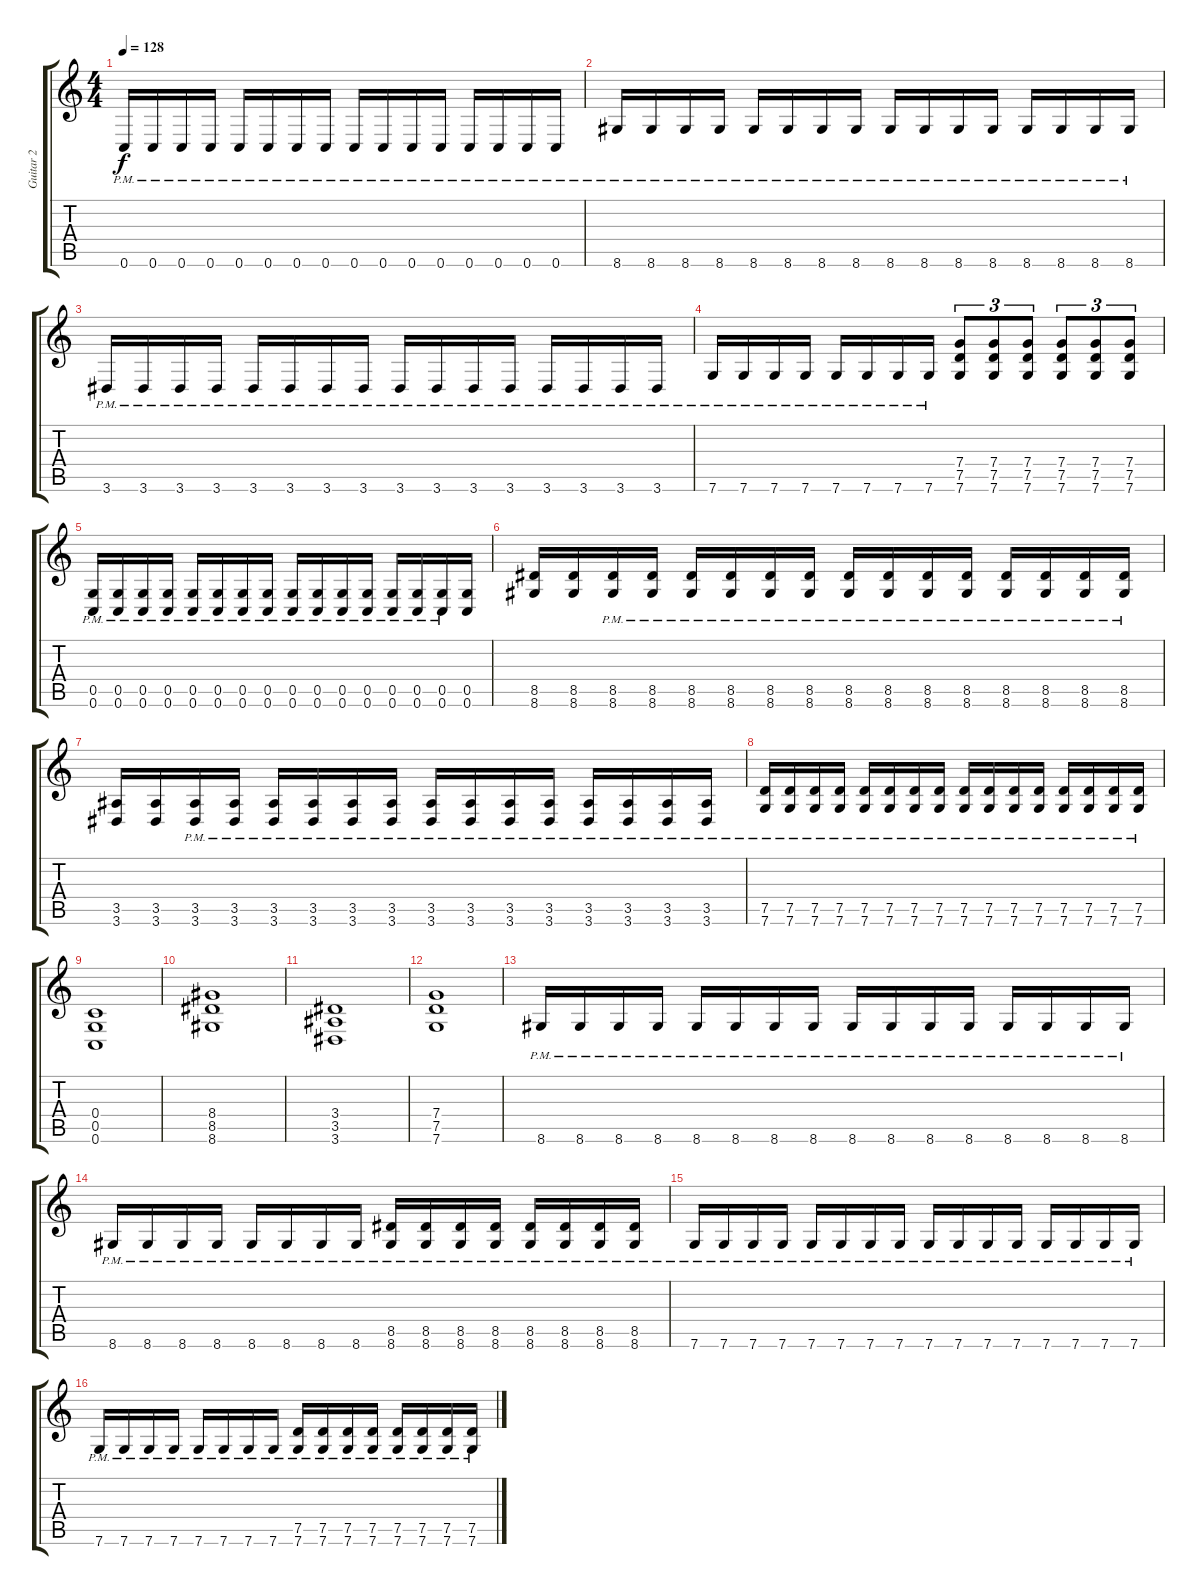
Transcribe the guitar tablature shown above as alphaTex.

\track ("Guitar 2" "Guitar 2") {instrument distortionguitar}
\staff {score tabs}
\tuning (D4 A3 F3 C3 G2 C2) {hide}
\ts (4 4)
\tempo 128
\clef g2
\ks c
0.6{pm}.16{dy f} 0.6{pm}.16 0.6{pm}.16 0.6{pm}.16 0.6{pm}.16 0.6{pm}.16 0.6{pm}.16 0.6{pm}.16 0.6{pm}.16 0.6{pm}.16 0.6{pm}.16 0.6{pm}.16 0.6{pm}.16 0.6{pm}.16 0.6{pm}.16 0.6{pm}.16 |
8.6{pm}.16 8.6{pm}.16 8.6{pm}.16 8.6{pm}.16 8.6{pm}.16 8.6{pm}.16 8.6{pm}.16 8.6{pm}.16 8.6{pm}.16 8.6{pm}.16 8.6{pm}.16 8.6{pm}.16 8.6{pm}.16 8.6{pm}.16 8.6{pm}.16 8.6{pm}.16 |
3.6{pm}.16 3.6{pm}.16 3.6{pm}.16 3.6{pm}.16 3.6{pm}.16 3.6{pm}.16 3.6{pm}.16 3.6{pm}.16 3.6{pm}.16 3.6{pm}.16 3.6{pm}.16 3.6{pm}.16 3.6{pm}.16 3.6{pm}.16 3.6{pm}.16 3.6{pm}.16 |
7.6{pm}.16 7.6{pm}.16 7.6{pm}.16 7.6{pm}.16 7.6{pm}.16 7.6{pm}.16 7.6{pm}.16 7.6{pm}.16 (7.4 7.5 7.6).8{tu (3 2)} (7.4 7.5 7.6).8{tu (3 2)} (7.4 7.5 7.6).8{tu (3 2)} (7.4 7.5 7.6).8{tu (3 2)} (7.4 7.5 7.6).8{tu (3 2)} (7.4 7.5 7.6).8{tu (3 2)} |
(0.5 0.6{pm}).16 (0.5 0.6{pm}).16 (0.5 0.6{pm}).16 (0.5 0.6{pm}).16 (0.5 0.6{pm}).16 (0.5 0.6{pm}).16 (0.5 0.6{pm}).16 (0.5 0.6{pm}).16 (0.5 0.6{pm}).16 (0.5 0.6{pm}).16 (0.5 0.6{pm}).16 (0.5 0.6{pm}).16 (0.5 0.6{pm}).16 (0.5 0.6{pm}).16 (0.5 0.6{pm}).16 (0.5 0.6).16 |
(8.5 8.6).16 (8.5 8.6).16 (8.5 8.6{pm}).16 (8.5 8.6{pm}).16 (8.5 8.6{pm}).16 (8.5 8.6{pm}).16 (8.5 8.6{pm}).16 (8.5 8.6{pm}).16 (8.5 8.6{pm}).16 (8.5 8.6{pm}).16 (8.5 8.6{pm}).16 (8.5 8.6{pm}).16 (8.5 8.6{pm}).16 (8.5 8.6{pm}).16 (8.5 8.6{pm}).16 (8.5 8.6{pm}).16 |
(3.5 3.6).16 (3.5 3.6).16 (3.5 3.6{pm}).16 (3.5 3.6{pm}).16 (3.5 3.6{pm}).16 (3.5 3.6{pm}).16 (3.5 3.6{pm}).16 (3.5 3.6{pm}).16 (3.5 3.6{pm}).16 (3.5 3.6{pm}).16 (3.5 3.6{pm}).16 (3.5 3.6{pm}).16 (3.5 3.6{pm}).16 (3.5 3.6{pm}).16 (3.5 3.6{pm}).16 (3.5 3.6{pm}).16 |
(7.5 7.6{pm}).16 (7.5 7.6{pm}).16 (7.5 7.6{pm}).16 (7.5 7.6{pm}).16 (7.5 7.6{pm}).16 (7.5 7.6{pm}).16 (7.5 7.6{pm}).16 (7.5 7.6{pm}).16 (7.5 7.6{pm}).16 (7.5 7.6{pm}).16 (7.5 7.6{pm}).16 (7.5 7.6{pm}).16 (7.5 7.6{pm}).16 (7.5 7.6{pm}).16 (7.5 7.6{pm}).16 (7.5 7.6{pm}).16 |
(0.4 0.5 0.6).1 |
(8.4 8.5 8.6).1 |
(3.4 3.5 3.6).1 |
(7.4 7.5 7.6).1 |
8.6{pm}.16 8.6{pm}.16 8.6{pm}.16 8.6{pm}.16 8.6{pm}.16 8.6{pm}.16 8.6{pm}.16 8.6{pm}.16 8.6{pm}.16 8.6{pm}.16 8.6{pm}.16 8.6{pm}.16 8.6{pm}.16 8.6{pm}.16 8.6{pm}.16 8.6{pm}.16 |
8.6{pm}.16 8.6{pm}.16 8.6{pm}.16 8.6{pm}.16 8.6{pm}.16 8.6{pm}.16 8.6{pm}.16 8.6{pm}.16 (8.5 8.6{pm}).16 (8.5 8.6{pm}).16 (8.5 8.6{pm}).16 (8.5 8.6{pm}).16 (8.5 8.6{pm}).16 (8.5 8.6{pm}).16 (8.5 8.6{pm}).16 (8.5 8.6{pm}).16 |
7.6{pm}.16 7.6{pm}.16 7.6{pm}.16 7.6{pm}.16 7.6{pm}.16 7.6{pm}.16 7.6{pm}.16 7.6{pm}.16 7.6{pm}.16 7.6{pm}.16 7.6{pm}.16 7.6{pm}.16 7.6{pm}.16 7.6{pm}.16 7.6{pm}.16 7.6{pm}.16 |
7.6{pm}.16 7.6{pm}.16 7.6{pm}.16 7.6{pm}.16 7.6{pm}.16 7.6{pm}.16 7.6{pm}.16 7.6{pm}.16 (7.5 7.6{pm}).16 (7.5 7.6{pm}).16 (7.5 7.6{pm}).16 (7.5 7.6{pm}).16 (7.5 7.6{pm}).16 (7.5 7.6{pm}).16 (7.5 7.6{pm}).16 (7.5 7.6{pm}).16
